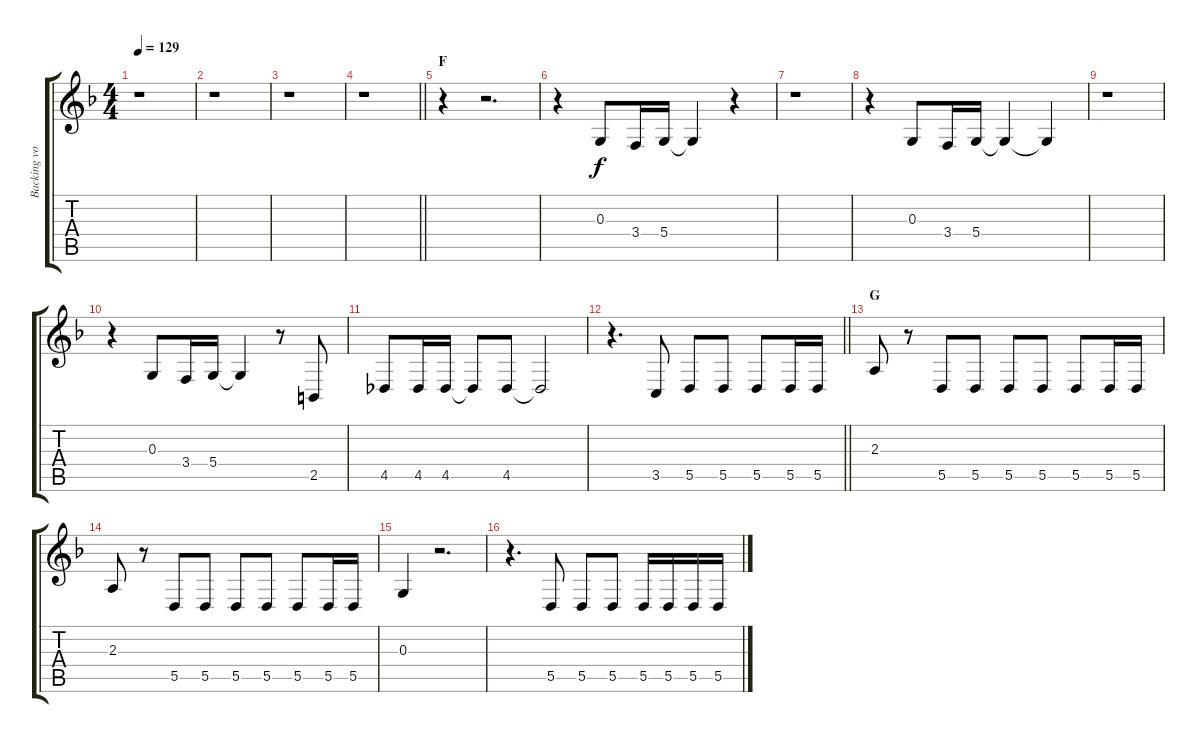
\track ("Backing vocal" "Backing vo") {instrument altosax}
\staff {score tabs}
\tuning (E4 B3 G3 D3 A2 E2) {hide}
\ts (4 4)
\tempo 129
\clef g2
\ks f
r.1{dy f} |
r.1 |
r.1 |
\barLineRight lightlight
r.1 |
\section ("" "F")
r.4 r.2{d} |
r.4 0.3.8 3.4.16 5.4.16 5.4{t}.4 r.4 |
r.1 |
r.4 0.3.8 3.4.16 5.4.16 5.4{t}.4 5.4{t}.4 |
r.1 |
r.4 0.3.8 3.4.16 5.4.16 5.4{t}.4 r.8 2.5.8 |
4.5.8 4.5.16 4.5.16 4.5{t}.8 4.5.8 4.5{t}.2 |
\barLineRight lightlight
r.4{d} 3.5.8 5.5.8 5.5.8 5.5.8 5.5.16 5.5.16 |
\section ("" "G")
2.3.8 r.8 5.5.8 5.5.8 5.5.8 5.5.8 5.5.8 5.5.16 5.5.16 |
2.3.8 r.8 5.5.8 5.5.8 5.5.8 5.5.8 5.5.8 5.5.16 5.5.16 |
0.3.4 r.2{d} |
r.4{d} 5.5.8 5.5.8 5.5.8 5.5.16 5.5.16 5.5.16 5.5.16
